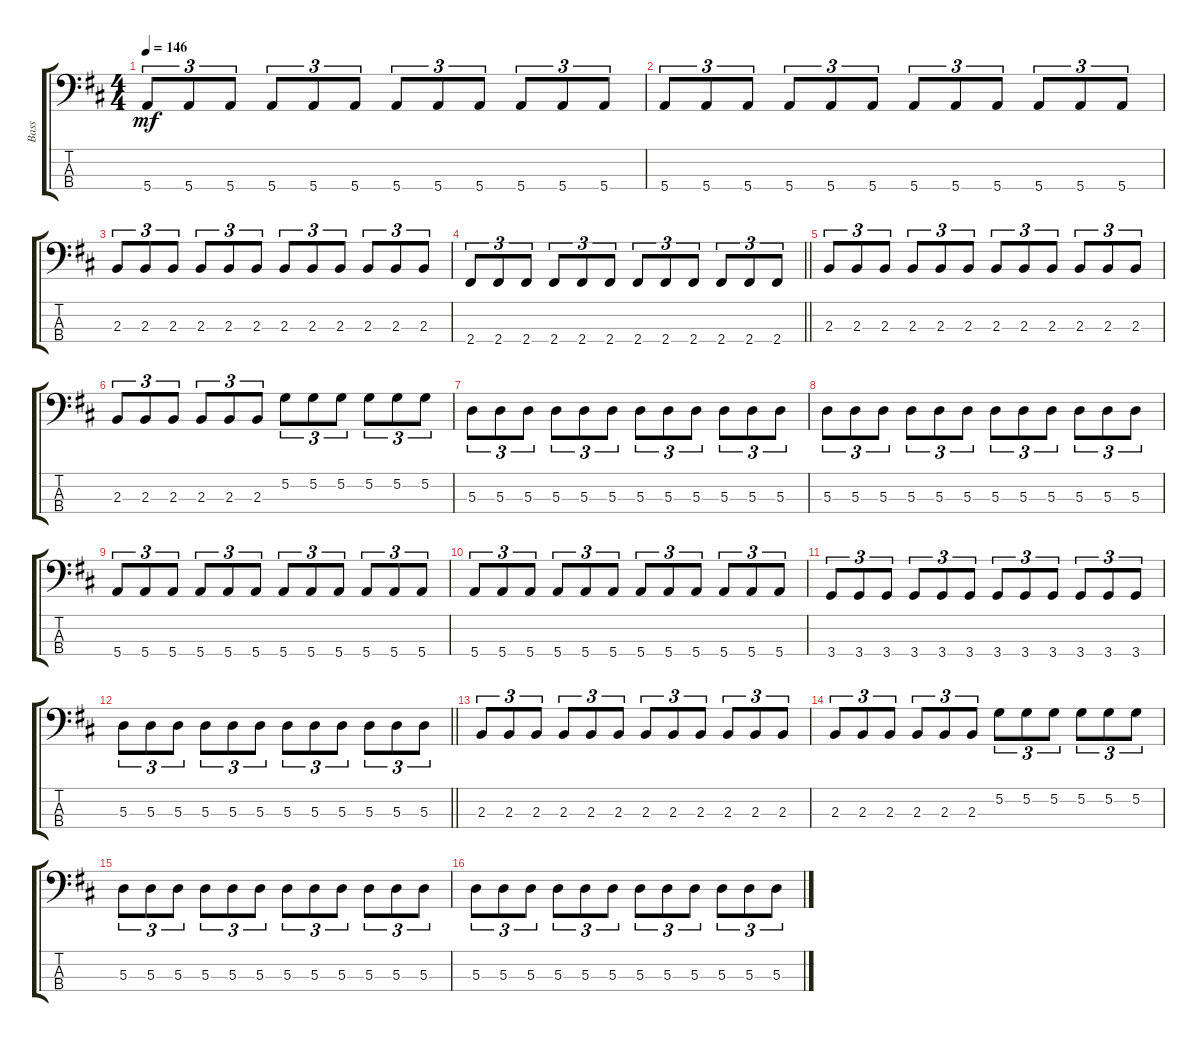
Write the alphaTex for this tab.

\track ("Bass" "Bass") {instrument electricbassfinger}
\staff {score tabs}
\tuning (G2 D2 A1 E1) {hide}
\ts (4 4)
\tempo 146
\clef f4
\ks bminor
5.4.8{tu (3 2) dy mf} 5.4.8{tu (3 2)} 5.4.8{tu (3 2)} 5.4.8{tu (3 2)} 5.4.8{tu (3 2)} 5.4.8{tu (3 2)} 5.4.8{tu (3 2)} 5.4.8{tu (3 2)} 5.4.8{tu (3 2)} 5.4.8{tu (3 2)} 5.4.8{tu (3 2)} 5.4.8{tu (3 2)} |
5.4.8{tu (3 2)} 5.4.8{tu (3 2)} 5.4.8{tu (3 2)} 5.4.8{tu (3 2)} 5.4.8{tu (3 2)} 5.4.8{tu (3 2)} 5.4.8{tu (3 2)} 5.4.8{tu (3 2)} 5.4.8{tu (3 2)} 5.4.8{tu (3 2)} 5.4.8{tu (3 2)} 5.4.8{tu (3 2)} |
2.3.8{tu (3 2)} 2.3.8{tu (3 2)} 2.3.8{tu (3 2)} 2.3.8{tu (3 2)} 2.3.8{tu (3 2)} 2.3.8{tu (3 2)} 2.3.8{tu (3 2)} 2.3.8{tu (3 2)} 2.3.8{tu (3 2)} 2.3.8{tu (3 2)} 2.3.8{tu (3 2)} 2.3.8{tu (3 2)} |
\barLineRight lightlight
2.4.8{tu (3 2)} 2.4.8{tu (3 2)} 2.4.8{tu (3 2)} 2.4.8{tu (3 2)} 2.4.8{tu (3 2)} 2.4.8{tu (3 2)} 2.4.8{tu (3 2)} 2.4.8{tu (3 2)} 2.4.8{tu (3 2)} 2.4.8{tu (3 2)} 2.4.8{tu (3 2)} 2.4.8{tu (3 2)} |
\section ("" "")
2.3.8{tu (3 2)} 2.3.8{tu (3 2)} 2.3.8{tu (3 2)} 2.3.8{tu (3 2)} 2.3.8{tu (3 2)} 2.3.8{tu (3 2)} 2.3.8{tu (3 2)} 2.3.8{tu (3 2)} 2.3.8{tu (3 2)} 2.3.8{tu (3 2)} 2.3.8{tu (3 2)} 2.3.8{tu (3 2)} |
2.3.8{tu (3 2)} 2.3.8{tu (3 2)} 2.3.8{tu (3 2)} 2.3.8{tu (3 2)} 2.3.8{tu (3 2)} 2.3.8{tu (3 2)} 5.2.8{tu (3 2)} 5.2.8{tu (3 2)} 5.2.8{tu (3 2)} 5.2.8{tu (3 2)} 5.2.8{tu (3 2)} 5.2.8{tu (3 2)} |
5.3.8{tu (3 2)} 5.3.8{tu (3 2)} 5.3.8{tu (3 2)} 5.3.8{tu (3 2)} 5.3.8{tu (3 2)} 5.3.8{tu (3 2)} 5.3.8{tu (3 2)} 5.3.8{tu (3 2)} 5.3.8{tu (3 2)} 5.3.8{tu (3 2)} 5.3.8{tu (3 2)} 5.3.8{tu (3 2)} |
5.3.8{tu (3 2)} 5.3.8{tu (3 2)} 5.3.8{tu (3 2)} 5.3.8{tu (3 2)} 5.3.8{tu (3 2)} 5.3.8{tu (3 2)} 5.3.8{tu (3 2)} 5.3.8{tu (3 2)} 5.3.8{tu (3 2)} 5.3.8{tu (3 2)} 5.3.8{tu (3 2)} 5.3.8{tu (3 2)} |
5.4.8{tu (3 2)} 5.4.8{tu (3 2)} 5.4.8{tu (3 2)} 5.4.8{tu (3 2)} 5.4.8{tu (3 2)} 5.4.8{tu (3 2)} 5.4.8{tu (3 2)} 5.4.8{tu (3 2)} 5.4.8{tu (3 2)} 5.4.8{tu (3 2)} 5.4.8{tu (3 2)} 5.4.8{tu (3 2)} |
5.4.8{tu (3 2)} 5.4.8{tu (3 2)} 5.4.8{tu (3 2)} 5.4.8{tu (3 2)} 5.4.8{tu (3 2)} 5.4.8{tu (3 2)} 5.4.8{tu (3 2)} 5.4.8{tu (3 2)} 5.4.8{tu (3 2)} 5.4.8{tu (3 2)} 5.4.8{tu (3 2)} 5.4.8{tu (3 2)} |
3.4.8{tu (3 2)} 3.4.8{tu (3 2)} 3.4.8{tu (3 2)} 3.4.8{tu (3 2)} 3.4.8{tu (3 2)} 3.4.8{tu (3 2)} 3.4.8{tu (3 2)} 3.4.8{tu (3 2)} 3.4.8{tu (3 2)} 3.4.8{tu (3 2)} 3.4.8{tu (3 2)} 3.4.8{tu (3 2)} |
\barLineRight lightlight
5.3.8{tu (3 2)} 5.3.8{tu (3 2)} 5.3.8{tu (3 2)} 5.3.8{tu (3 2)} 5.3.8{tu (3 2)} 5.3.8{tu (3 2)} 5.3.8{tu (3 2)} 5.3.8{tu (3 2)} 5.3.8{tu (3 2)} 5.3.8{tu (3 2)} 5.3.8{tu (3 2)} 5.3.8{tu (3 2)} |
\section ("" "")
2.3.8{tu (3 2)} 2.3.8{tu (3 2)} 2.3.8{tu (3 2)} 2.3.8{tu (3 2)} 2.3.8{tu (3 2)} 2.3.8{tu (3 2)} 2.3.8{tu (3 2)} 2.3.8{tu (3 2)} 2.3.8{tu (3 2)} 2.3.8{tu (3 2)} 2.3.8{tu (3 2)} 2.3.8{tu (3 2)} |
2.3.8{tu (3 2)} 2.3.8{tu (3 2)} 2.3.8{tu (3 2)} 2.3.8{tu (3 2)} 2.3.8{tu (3 2)} 2.3.8{tu (3 2)} 5.2.8{tu (3 2)} 5.2.8{tu (3 2)} 5.2.8{tu (3 2)} 5.2.8{tu (3 2)} 5.2.8{tu (3 2)} 5.2.8{tu (3 2)} |
5.3.8{tu (3 2)} 5.3.8{tu (3 2)} 5.3.8{tu (3 2)} 5.3.8{tu (3 2)} 5.3.8{tu (3 2)} 5.3.8{tu (3 2)} 5.3.8{tu (3 2)} 5.3.8{tu (3 2)} 5.3.8{tu (3 2)} 5.3.8{tu (3 2)} 5.3.8{tu (3 2)} 5.3.8{tu (3 2)} |
5.3.8{tu (3 2)} 5.3.8{tu (3 2)} 5.3.8{tu (3 2)} 5.3.8{tu (3 2)} 5.3.8{tu (3 2)} 5.3.8{tu (3 2)} 5.3.8{tu (3 2)} 5.3.8{tu (3 2)} 5.3.8{tu (3 2)} 5.3.8{tu (3 2)} 5.3.8{tu (3 2)} 5.3.8{tu (3 2)}
